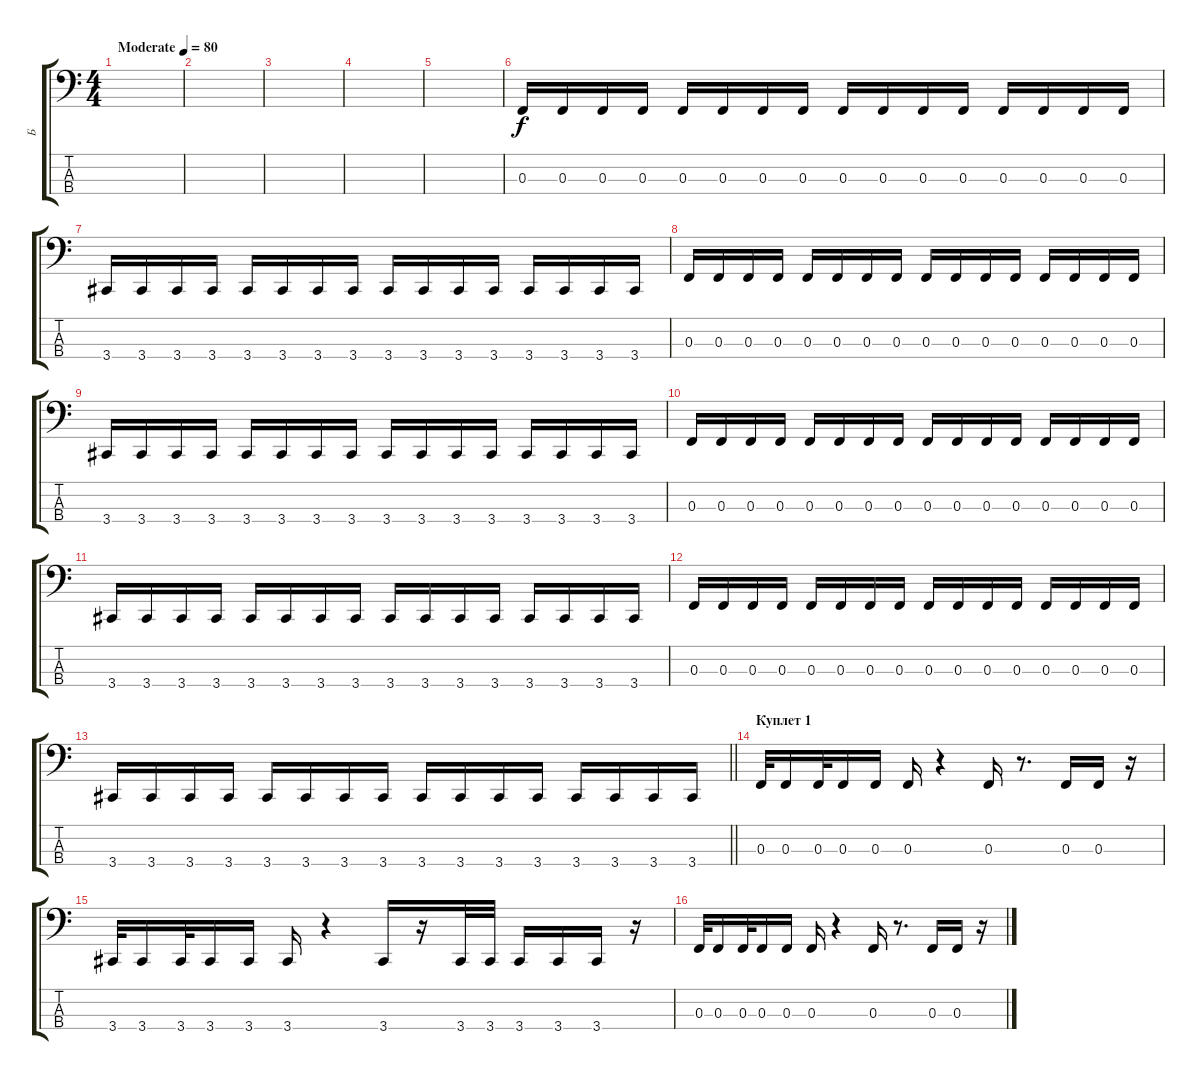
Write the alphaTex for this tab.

\track ("Б" "Б") {instrument electricbassfinger}
\staff {score tabs}
\tuning (Eb2 Bb1 F1 Bb0) {hide}
\ts (4 4)
\tempo (80 "Moderate")
\clef f4
\ks c
|
|
|
|
|
0.3.16 0.3.16 0.3.16 0.3.16 0.3.16 0.3.16 0.3.16 0.3.16 0.3.16 0.3.16 0.3.16 0.3.16 0.3.16 0.3.16 0.3.16 0.3.16 |
3.4.16 3.4.16 3.4.16 3.4.16 3.4.16 3.4.16 3.4.16 3.4.16 3.4.16 3.4.16 3.4.16 3.4.16 3.4.16 3.4.16 3.4.16 3.4.16 |
0.3.16 0.3.16 0.3.16 0.3.16 0.3.16 0.3.16 0.3.16 0.3.16 0.3.16 0.3.16 0.3.16 0.3.16 0.3.16 0.3.16 0.3.16 0.3.16 |
3.4.16 3.4.16 3.4.16 3.4.16 3.4.16 3.4.16 3.4.16 3.4.16 3.4.16 3.4.16 3.4.16 3.4.16 3.4.16 3.4.16 3.4.16 3.4.16 |
0.3.16 0.3.16 0.3.16 0.3.16 0.3.16 0.3.16 0.3.16 0.3.16 0.3.16 0.3.16 0.3.16 0.3.16 0.3.16 0.3.16 0.3.16 0.3.16 |
3.4.16 3.4.16 3.4.16 3.4.16 3.4.16 3.4.16 3.4.16 3.4.16 3.4.16 3.4.16 3.4.16 3.4.16 3.4.16 3.4.16 3.4.16 3.4.16 |
0.3.16 0.3.16 0.3.16 0.3.16 0.3.16 0.3.16 0.3.16 0.3.16 0.3.16 0.3.16 0.3.16 0.3.16 0.3.16 0.3.16 0.3.16 0.3.16 |
\barLineRight lightlight
3.4.16 3.4.16 3.4.16 3.4.16 3.4.16 3.4.16 3.4.16 3.4.16 3.4.16 3.4.16 3.4.16 3.4.16 3.4.16 3.4.16 3.4.16 3.4.16 |
\section ("" "Куплет 1")
0.3.32 0.3.16 0.3.32 0.3.16 0.3.16 0.3.16 r.4 0.3.16 r.8{d} 0.3.16 0.3.16 r.16 |
3.4.32 3.4.16 3.4.32 3.4.16 3.4.16 3.4.16 r.4 3.4.16 r.16 3.4.32 3.4.32 3.4.16 3.4.16 3.4.16 r.16 |
0.3.32 0.3.16 0.3.32 0.3.16 0.3.16 0.3.16 r.4 0.3.16 r.8{d} 0.3.16 0.3.16 r.16
